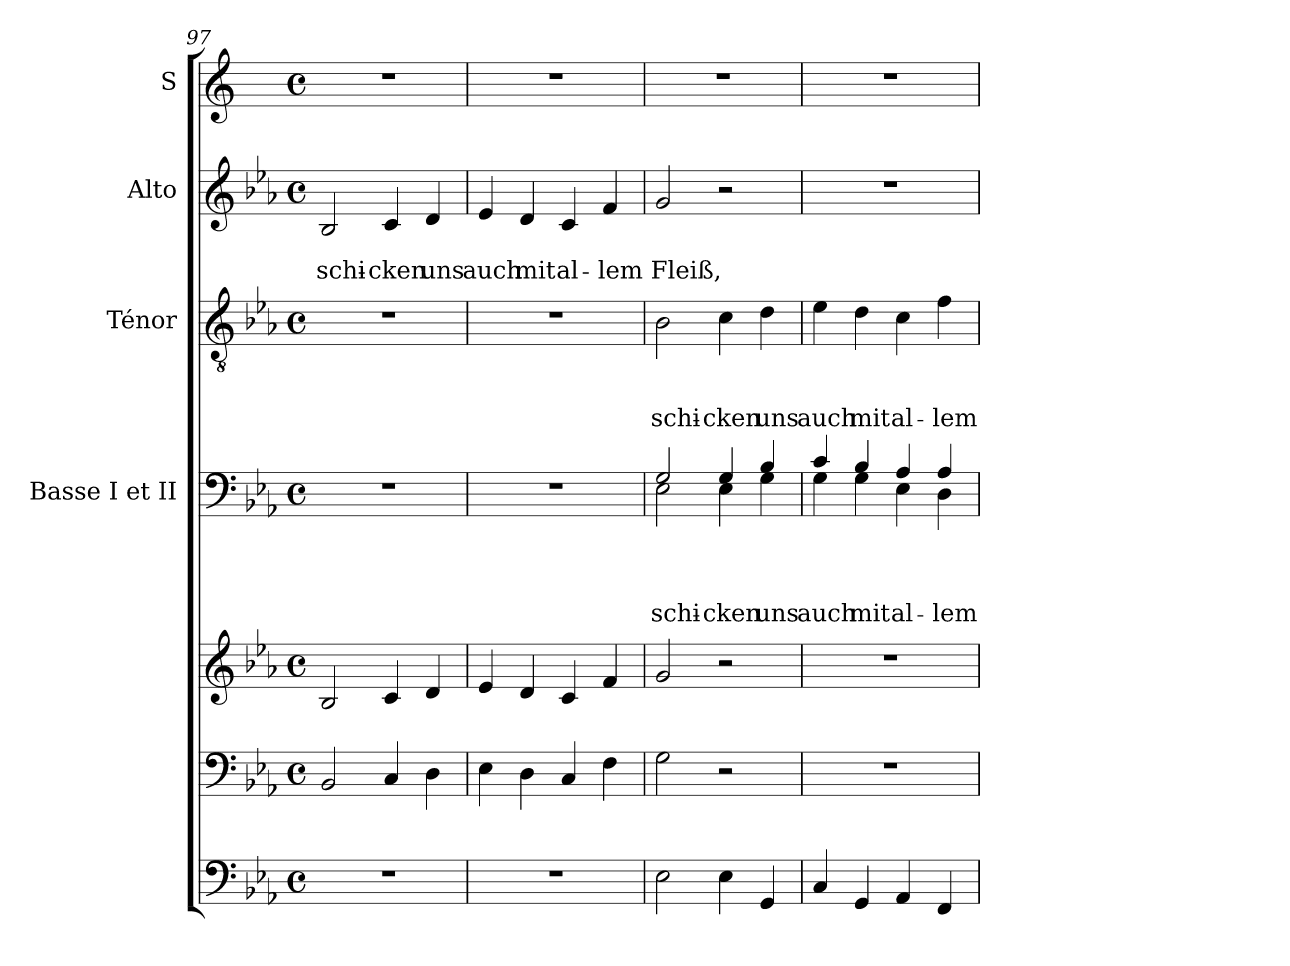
**kern	**kern	**kern	**kern	**text	**text	**text	**text	**kern	**text	**text	**text	**kern	**text	**text	**kern
*part7	*part6	*part5	*part4	*part4	*part4	*part4	*part4	*part3	*part3	*part3	*part3	*part2	*part2	*part2	*part1
*staff7	*staff6	*staff5	*staff4	*staff4	*staff4	*staff4	*staff4	*staff3	*staff3	*staff3	*staff3	*staff2	*staff2	*staff2	*staff1
*	*	*	*I"Basse I et II	*	*	*	*	*I"Ténor	*	*	*	*I"Alto	*	*	*I"S
*	*	*	*I'B	*	*	*	*	*I'T	*	*	*	*I'A	*	*	*I'S
*clefF4	*clefF4	*clefG2	*clefF4	*	*	*	*	*clefGv2	*	*	*	*clefG2	*	*	*clefG2
*k[b-e-a-]	*k[b-e-a-]	*k[b-e-a-]	*k[b-e-a-]	*	*	*	*	*k[b-e-a-]	*	*	*	*k[b-e-a-]	*	*	*k[]
*E-:	*E-:	*E-:	*E-:	*	*	*	*	*E-:	*	*	*	*E-:	*	*	*C:
*M4/4	*M4/4	*M4/4	*M4/4	*	*	*	*	*M4/4	*	*	*	*M4/4	*	*	*M4/4
*met(c)	*met(c)	*met(c)	*met(c)	*	*	*	*	*met(c)	*	*	*	*met(c)	*	*	*met(c)
=97	=97	=97	=97	=97	=97	=97	=97	=97	=97	=97	=97	=97	=97	=97	=97
!	!	!	!	!	!	!	!	!	!	!	!	!	!	!LO:LY:b	!
1r	2BB-/	2B-/	1r	.	.	.	.	1r	.	.	.	2B-/	.	schi-	1r
!	!	!	!	!	!	!	!	!	!	!	!	!	!	!LO:LY:b	!
.	4C/	4c/	.	.	.	.	.	.	.	.	.	4c/	.	-cken	.
!	!	!	!	!	!	!	!	!	!	!	!	!	!	!LO:LY:b	!
.	4D\	4d/	.	.	.	.	.	.	.	.	.	4d/	.	uns	.
=98	=98	=98	=98	=98	=98	=98	=98	=98	=98	=98	=98	=98	=98	=98	=98
!	!	!	!	!	!	!	!	!	!	!	!	!	!	!LO:LY:b	!
1r	4E-\	4e-/	1r	.	.	.	.	1r	.	.	.	4e-/	.	auch	1r
!	!	!	!	!	!	!	!	!	!	!	!	!	!	!LO:LY:b	!
.	4D\	4d/	.	.	.	.	.	.	.	.	.	4d/	.	mit	.
!	!	!	!	!	!	!	!	!	!	!	!	!	!	!LO:LY:b	!
.	4C/	4c/	.	.	.	.	.	.	.	.	.	4c/	.	al-	.
!	!	!	!	!	!	!	!	!	!	!	!	!	!	!LO:LY:b	!
.	4F\	4f/	.	.	.	.	.	.	.	.	.	4f/	.	-lem	.
=99	=99	=99	=99	=99	=99	=99	=99	=99	=99	=99	=99	=99	=99	=99	=99
*	*	*	*^	*	*	*	*	*	*	*	*	*	*	*	*
!	!	!	!	!	!	!	!	!LO:LY:b	!	!	!	!LO:LY:b	!	!	!LO:LY:b	!
2E-\	2G\	2g/	2G/	2E-\	.	.	.	schi-	2B-\	.	.	schi-	2g/	.	Fleiß,	1r
!	!	!	!	!	!	!	!	!LO:LY:b	!	!	!	!LO:LY:b	!	!	!	!
4E-\	2r	2r	4G/	4E-\	.	.	.	-cken	4c\	.	.	-cken	2r	.	.	.
!	!	!	!	!	!	!	!	!LO:LY:b	!	!	!	!LO:LY:b	!	!	!	!
4GG/	.	.	4B-/	4G\	.	.	.	uns	4d\	.	.	uns	.	.	.	.
=100	=100	=100	=100	=100	=100	=100	=100	=100	=100	=100	=100	=100	=100	=100	=100	=100
!	!	!	!	!	!	!	!	!LO:LY:b	!	!	!	!LO:LY:b	!	!	!	!
4C/	1r	1r	4c/	4G\	.	.	.	auch	4e-\	.	.	auch	1r	.	.	1r
!	!	!	!	!	!	!	!	!LO:LY:b	!	!	!	!LO:LY:b	!	!	!	!
4GG/	.	.	4B-/	4G\	.	.	.	mit	4d\	.	.	mit	.	.	.	.
!	!	!	!	!	!	!	!	!LO:LY:b	!	!	!	!LO:LY:b	!	!	!	!
4AA-/	.	.	4A-/	4E-\	.	.	.	al-	4c\	.	.	al-	.	.	.	.
!	!	!	!	!	!	!	!	!LO:LY:b	!	!	!	!LO:LY:b	!	!	!	!
4FF/	.	.	4A-/	4D\	.	.	.	-lem	4f\	.	.	-lem	.	.	.	.
*	*	*	*v	*v	*	*	*	*	*	*	*	*	*	*	*	*
=	=	=	=	=	=	=	=	=	=	=	=	=	=	=	=
*-	*-	*-	*-	*-	*-	*-	*-	*-	*-	*-	*-	*-	*-	*-	*-
